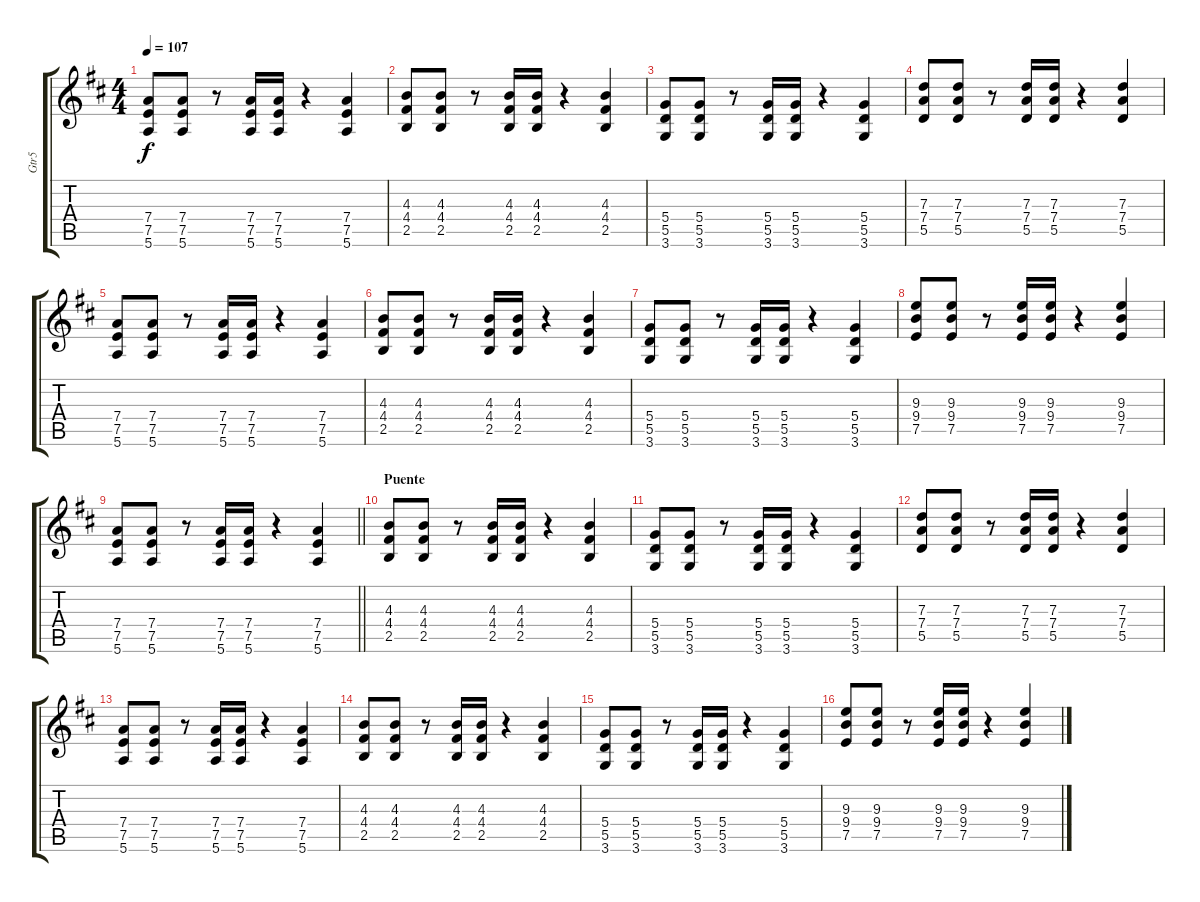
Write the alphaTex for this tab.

\track ("Gtr5" "Gtr5") {instrument overdrivenguitar}
\staff {score tabs}
\tuning (E4 B3 G3 D3 A2 E2) {hide}
\ts (4 4)
\tempo 107
\clef g2
\ks d
(7.4 7.5 5.6).8{dy f} (7.4 7.5 5.6).8 r.8 (7.4 7.5 5.6).16 (7.4 7.5 5.6).16 r.4 (7.4 7.5 5.6).4 |
(4.3 4.4 2.5).8 (4.3 4.4 2.5).8 r.8 (4.3 4.4 2.5).16 (4.3 4.4 2.5).16 r.4 (4.3 4.4 2.5).4 |
(5.4 5.5 3.6).8 (5.4 5.5 3.6).8 r.8 (5.4 5.5 3.6).16 (5.4 5.5 3.6).16 r.4 (5.4 5.5 3.6).4 |
(7.3 7.4 5.5).8 (7.3 7.4 5.5).8 r.8 (7.3 7.4 5.5).16 (7.3 7.4 5.5).16 r.4 (7.3 7.4 5.5).4 |
(7.4 7.5 5.6).8 (7.4 7.5 5.6).8 r.8 (7.4 7.5 5.6).16 (7.4 7.5 5.6).16 r.4 (7.4 7.5 5.6).4 |
(4.3 4.4 2.5).8 (4.3 4.4 2.5).8 r.8 (4.3 4.4 2.5).16 (4.3 4.4 2.5).16 r.4 (4.3 4.4 2.5).4 |
(5.4 5.5 3.6).8 (5.4 5.5 3.6).8 r.8 (5.4 5.5 3.6).16 (5.4 5.5 3.6).16 r.4 (5.4 5.5 3.6).4 |
(9.3 9.4 7.5).8 (9.3 9.4 7.5).8 r.8 (9.3 9.4 7.5).16 (9.3 9.4 7.5).16 r.4 (9.3 9.4 7.5).4 |
\barLineRight lightlight
(7.4 7.5 5.6).8 (7.4 7.5 5.6).8 r.8 (7.4 7.5 5.6).16 (7.4 7.5 5.6).16 r.4 (7.4 7.5 5.6).4 |
\section ("" "Puente")
(4.3 4.4 2.5).8 (4.3 4.4 2.5).8 r.8 (4.3 4.4 2.5).16 (4.3 4.4 2.5).16 r.4 (4.3 4.4 2.5).4 |
(5.4 5.5 3.6).8 (5.4 5.5 3.6).8 r.8 (5.4 5.5 3.6).16 (5.4 5.5 3.6).16 r.4 (5.4 5.5 3.6).4 |
(7.3 7.4 5.5).8 (7.3 7.4 5.5).8 r.8 (7.3 7.4 5.5).16 (7.3 7.4 5.5).16 r.4 (7.3 7.4 5.5).4 |
(7.4 7.5 5.6).8 (7.4 7.5 5.6).8 r.8 (7.4 7.5 5.6).16 (7.4 7.5 5.6).16 r.4 (7.4 7.5 5.6).4 |
(4.3 4.4 2.5).8 (4.3 4.4 2.5).8 r.8 (4.3 4.4 2.5).16 (4.3 4.4 2.5).16 r.4 (4.3 4.4 2.5).4 |
(5.4 5.5 3.6).8 (5.4 5.5 3.6).8 r.8 (5.4 5.5 3.6).16 (5.4 5.5 3.6).16 r.4 (5.4 5.5 3.6).4 |
(9.3 9.4 7.5).8 (9.3 9.4 7.5).8 r.8 (9.3 9.4 7.5).16 (9.3 9.4 7.5).16 r.4 (9.3 9.4 7.5).4
